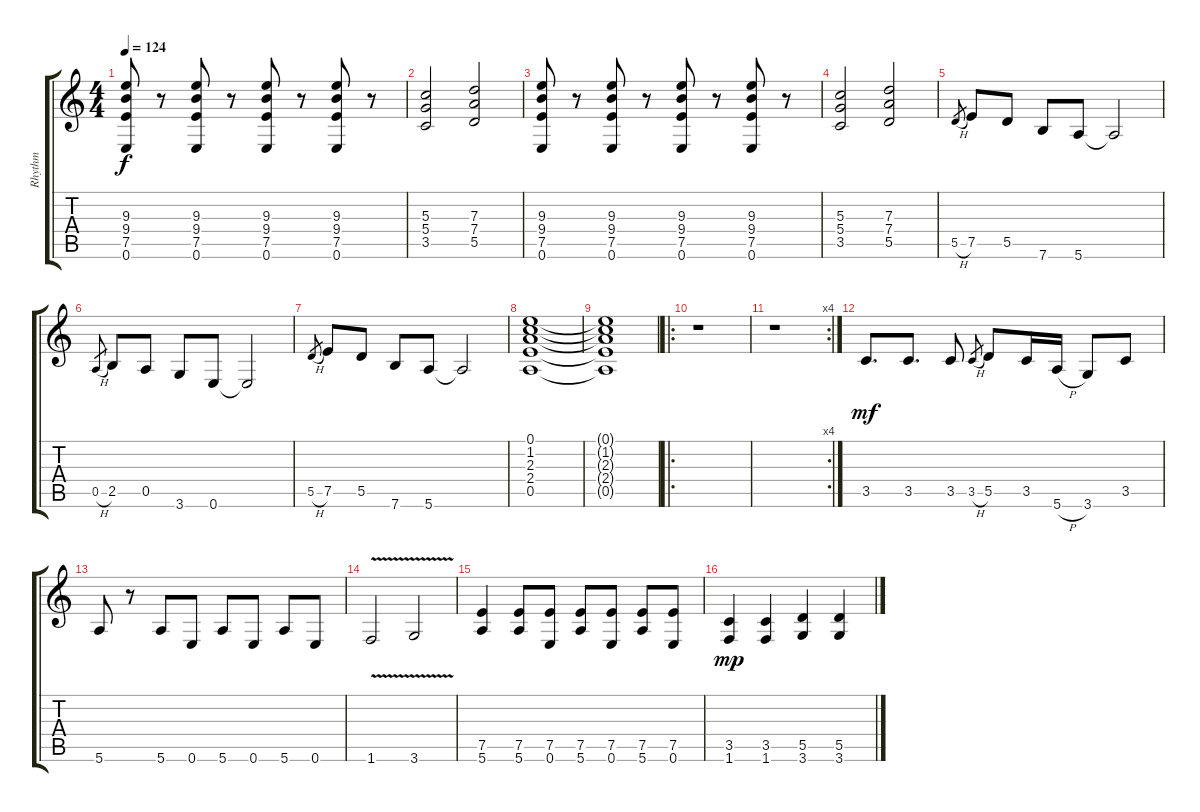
\track ("Rhythm" "Rhythm") {instrument distortionguitar}
\staff {score tabs}
\tuning (E4 B3 G3 D3 A2 E2) {hide}
\ts (4 4)
\tempo 124
\clef g2
\ks c
(9.3 9.4 7.5 0.6).8{dy f} r.8 (9.3 9.4 7.5 0.6).8 r.8 (9.3 9.4 7.5 0.6).8 r.8 (9.3 9.4 7.5 0.6).8 r.8 |
(5.3 5.4 3.5).2 (7.3 7.4 5.5).2 |
(9.3 9.4 7.5 0.6).8 r.8 (9.3 9.4 7.5 0.6).8 r.8 (9.3 9.4 7.5 0.6).8 r.8 (9.3 9.4 7.5 0.6).8 r.8 |
(5.3 5.4 3.5).2 (7.3 7.4 5.5).2 |
5.5{h}.8{gr} 7.5.8 5.5.8 7.6.8 5.6.8 5.6{t}.2 |
0.5{h}.8{gr} 2.5.8 0.5.8 3.6.8 0.6.8 0.6{t}.2 |
5.5{h}.8{gr} 7.5.8 5.5.8 7.6.8 5.6.8 5.6{t}.2 |
(0.1 1.2 2.3 2.4 0.5).1 |
(0.1{t} 1.2{t} 2.3{t} 2.4{t} 0.5{t}).1 |
\ro
r.1 |
\rc 4
r.1 |
3.5.8{d dy mf} 3.5.8{d} 3.5.8 3.5{h}.8{gr} 5.5.8 3.5.16 5.6{h}.16 3.6.8 3.5.8 |
5.6.8 r.8 5.6.8 0.6.8 5.6.8 0.6.8 5.6.8 0.6.8 |
1.6{v}.2 3.6{v}.2 |
(7.5 5.6).4 (7.5 5.6).8 (7.5 0.6).8 (7.5 5.6).8 (7.5 0.6).8 (7.5 5.6).8 (7.5 0.6).8 |
(3.5 1.6).4{dy mp} (3.5 1.6).4 (5.5 3.6).4 (5.5 3.6).4
